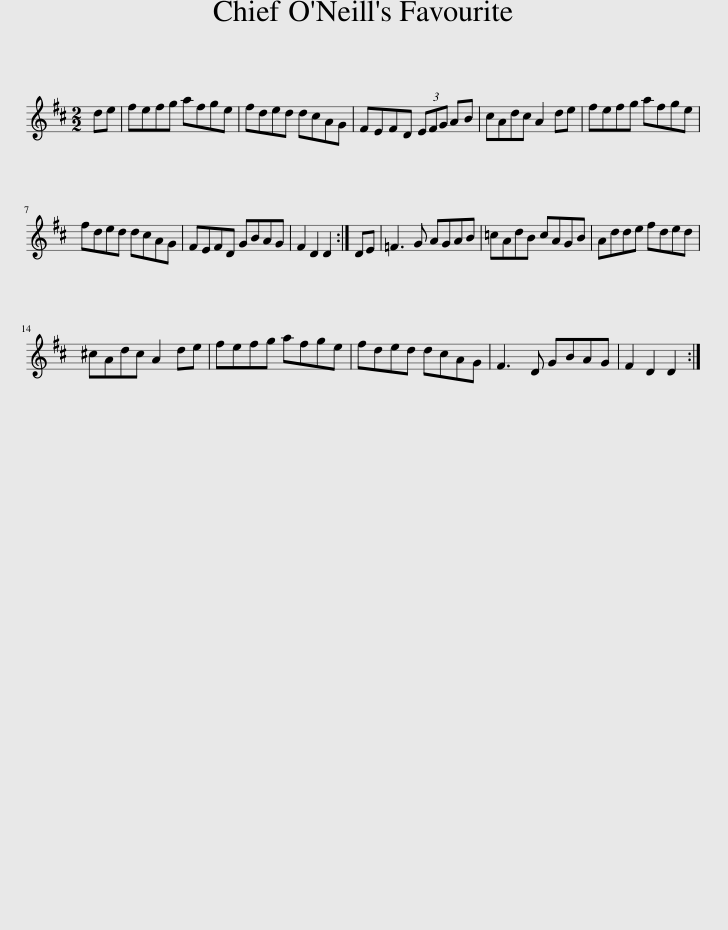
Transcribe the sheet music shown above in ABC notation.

X:1
L:1/8
M:2/2
I:linebreak $
K:D
V:1 treble
V:1
 de | fefg afge | fded dcAG | FEFD (3EFG AB | cAdc A2 de | %5
 fefg afge |$ fded dcAG | FEFD GBAG | F2 D2 D2 :| DE | %10
 =F3 G AGAB | =cAdB cAGB | Adde fded |$ ^cAdc A2 de | fefg afge | %15
 fded dcAG | F3 D GBAG | F2 D2 D2 :| %18
